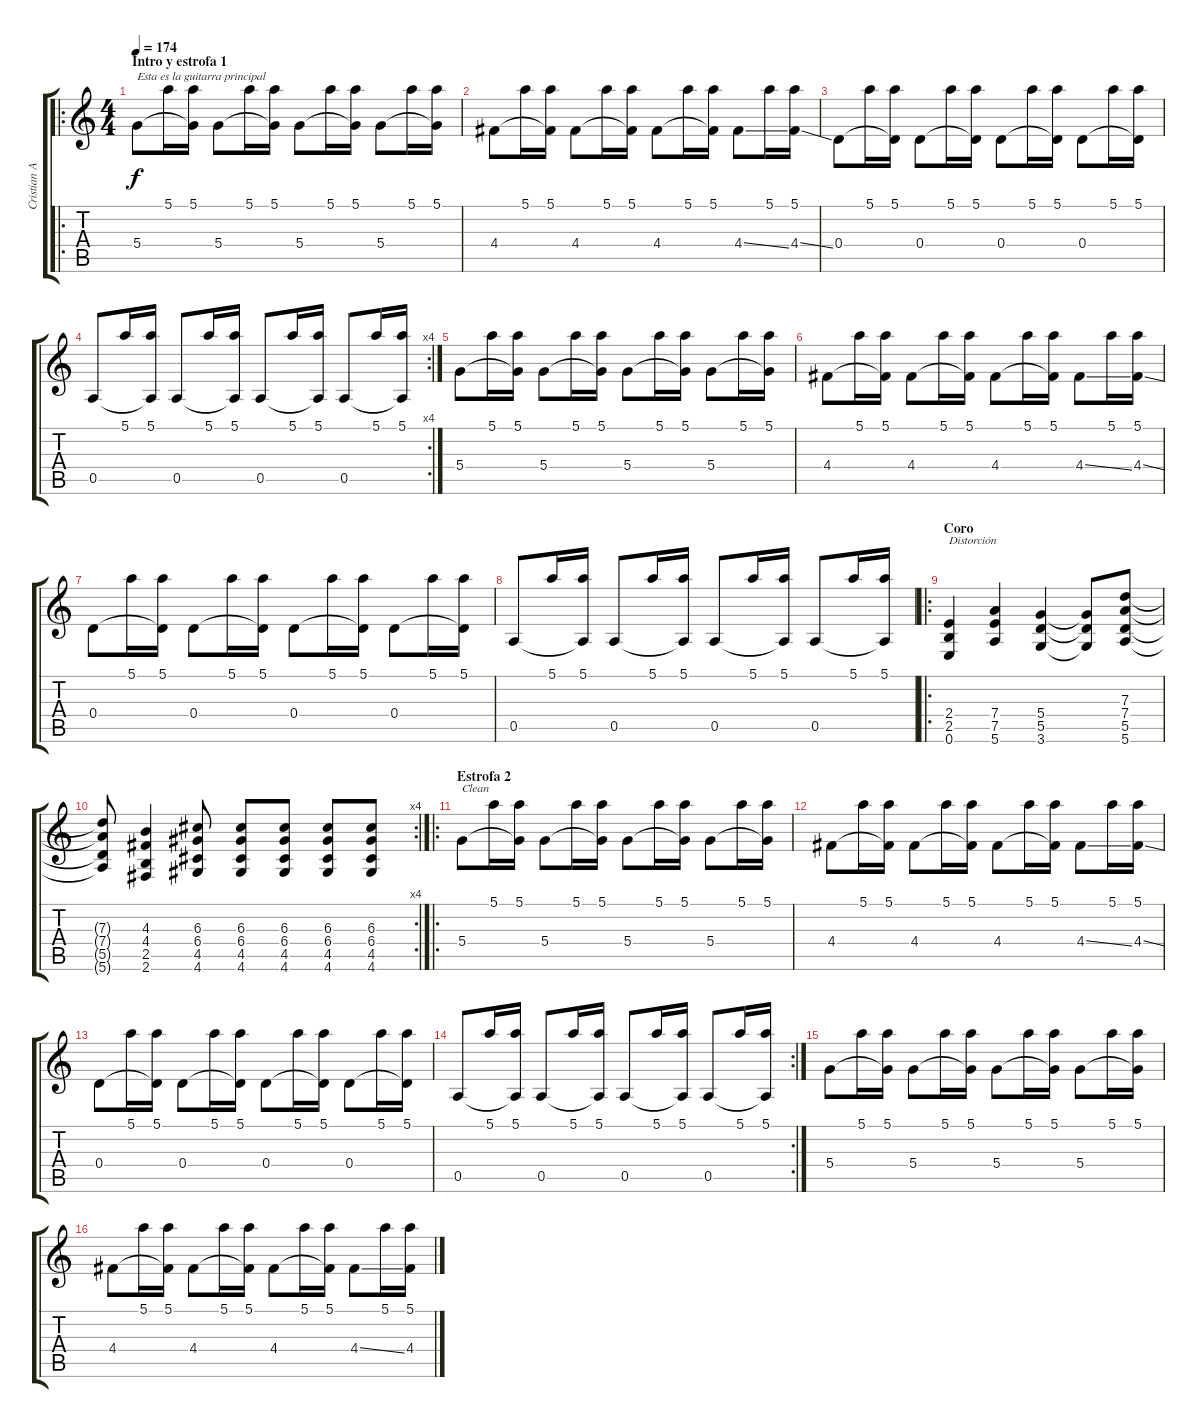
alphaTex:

\track ("Cristian Aldana (Guitarra 1)" "Cristian A") {instrument distortionguitar}
\staff {score tabs}
\tuning (E4 B3 G3 D3 A2 E2) {hide}
\ro
\ts (4 4)
\section ("" "Intro y estrofa 1")
\tempo 174
\clef g2
\ks c
5.4.8{txt "Esta es la guitarra principal" dy f instrument electricguitarjazz} 5.1.16 (5.1 5.4{t}).16 5.4.8 5.1.16 (5.1 5.4{t}).16 5.4.8 5.1.16 (5.1 5.4{t}).16 5.4.8 5.1.16 (5.1 5.4{t}).16 |
4.4.8 5.1.16 (5.1 4.4{t}).16 4.4.8 5.1.16 (5.1 4.4{t}).16 4.4.8 5.1.16 (5.1 4.4{t}).16 4.4{ss}.8 5.1.16 (5.1 4.4{ss}).16 |
0.4.8 5.1.16 (5.1 0.4{t}).16 0.4.8 5.1.16 (5.1 0.4{t}).16 0.4.8 5.1.16 (5.1 0.4{t}).16 0.4.8 5.1.16 (5.1 0.4{t}).16 |
\rc 4
0.5.8 5.1.16 (5.1 0.5{t}).16 0.5.8 5.1.16 (5.1 0.5{t}).16 0.5.8 5.1.16 (5.1 0.5{t}).16 0.5.8 5.1.16 (5.1 0.5{t}).16 |
5.4.8{instrument electricguitarjazz} 5.1.16 (5.1 5.4{t}).16 5.4.8 5.1.16 (5.1 5.4{t}).16 5.4.8 5.1.16 (5.1 5.4{t}).16 5.4.8 5.1.16 (5.1 5.4{t}).16 |
4.4.8 5.1.16 (5.1 4.4{t}).16 4.4.8 5.1.16 (5.1 4.4{t}).16 4.4.8 5.1.16 (5.1 4.4{t}).16 4.4{ss}.8 5.1.16 (5.1 4.4{ss}).16 |
0.4.8 5.1.16 (5.1 0.4{t}).16 0.4.8 5.1.16 (5.1 0.4{t}).16 0.4.8 5.1.16 (5.1 0.4{t}).16 0.4.8 5.1.16 (5.1 0.4{t}).16 |
0.5.8 5.1.16 (5.1 0.5{t}).16 0.5.8 5.1.16 (5.1 0.5{t}).16 0.5.8 5.1.16 (5.1 0.5{t}).16 0.5.8 5.1.16 (5.1 0.5{t}).16 |
\ro
\section ("" "Coro")
(2.4 2.5 0.6).4{txt "Distorción" instrument distortionguitar} (7.4 7.5 5.6).4 (5.4 5.5 3.6).4 (5.4{t} 5.5{t} 3.6{t}).8 (7.3 7.4 5.5 5.6).8 |
\rc 4
(7.3{t} 7.4{t} 5.5{t} 5.6{t}).8 (4.3 4.4 2.5 2.6).4 (6.3 6.4 4.5 4.6).8 (6.3 6.4 4.5 4.6).8 (6.3 6.4 4.5 4.6).8 (6.3 6.4 4.5 4.6).8 (6.3 6.4 4.5 4.6).8 |
\ro
\section ("" "Estrofa 2")
5.4.8{txt "Clean" instrument electricguitarjazz} 5.1.16 (5.1 5.4{t}).16 5.4.8 5.1.16 (5.1 5.4{t}).16 5.4.8 5.1.16 (5.1 5.4{t}).16 5.4.8 5.1.16 (5.1 5.4{t}).16 |
4.4.8 5.1.16 (5.1 4.4{t}).16 4.4.8 5.1.16 (5.1 4.4{t}).16 4.4.8 5.1.16 (5.1 4.4{t}).16 4.4{ss}.8 5.1.16 (5.1 4.4{ss}).16 |
0.4.8 5.1.16 (5.1 0.4{t}).16 0.4.8 5.1.16 (5.1 0.4{t}).16 0.4.8 5.1.16 (5.1 0.4{t}).16 0.4.8 5.1.16 (5.1 0.4{t}).16 |
\rc 2
0.5.8 5.1.16 (5.1 0.5{t}).16 0.5.8 5.1.16 (5.1 0.5{t}).16 0.5.8 5.1.16 (5.1 0.5{t}).16 0.5.8 5.1.16 (5.1 0.5{t}).16 |
5.4.8{instrument electricguitarjazz} 5.1.16 (5.1 5.4{t}).16 5.4.8 5.1.16 (5.1 5.4{t}).16 5.4.8 5.1.16 (5.1 5.4{t}).16 5.4.8 5.1.16 (5.1 5.4{t}).16 |
4.4.8 5.1.16 (5.1 4.4{t}).16 4.4.8 5.1.16 (5.1 4.4{t}).16 4.4.8 5.1.16 (5.1 4.4{t}).16 4.4{ss}.8 5.1.16 (5.1 4.4{ss}).16
